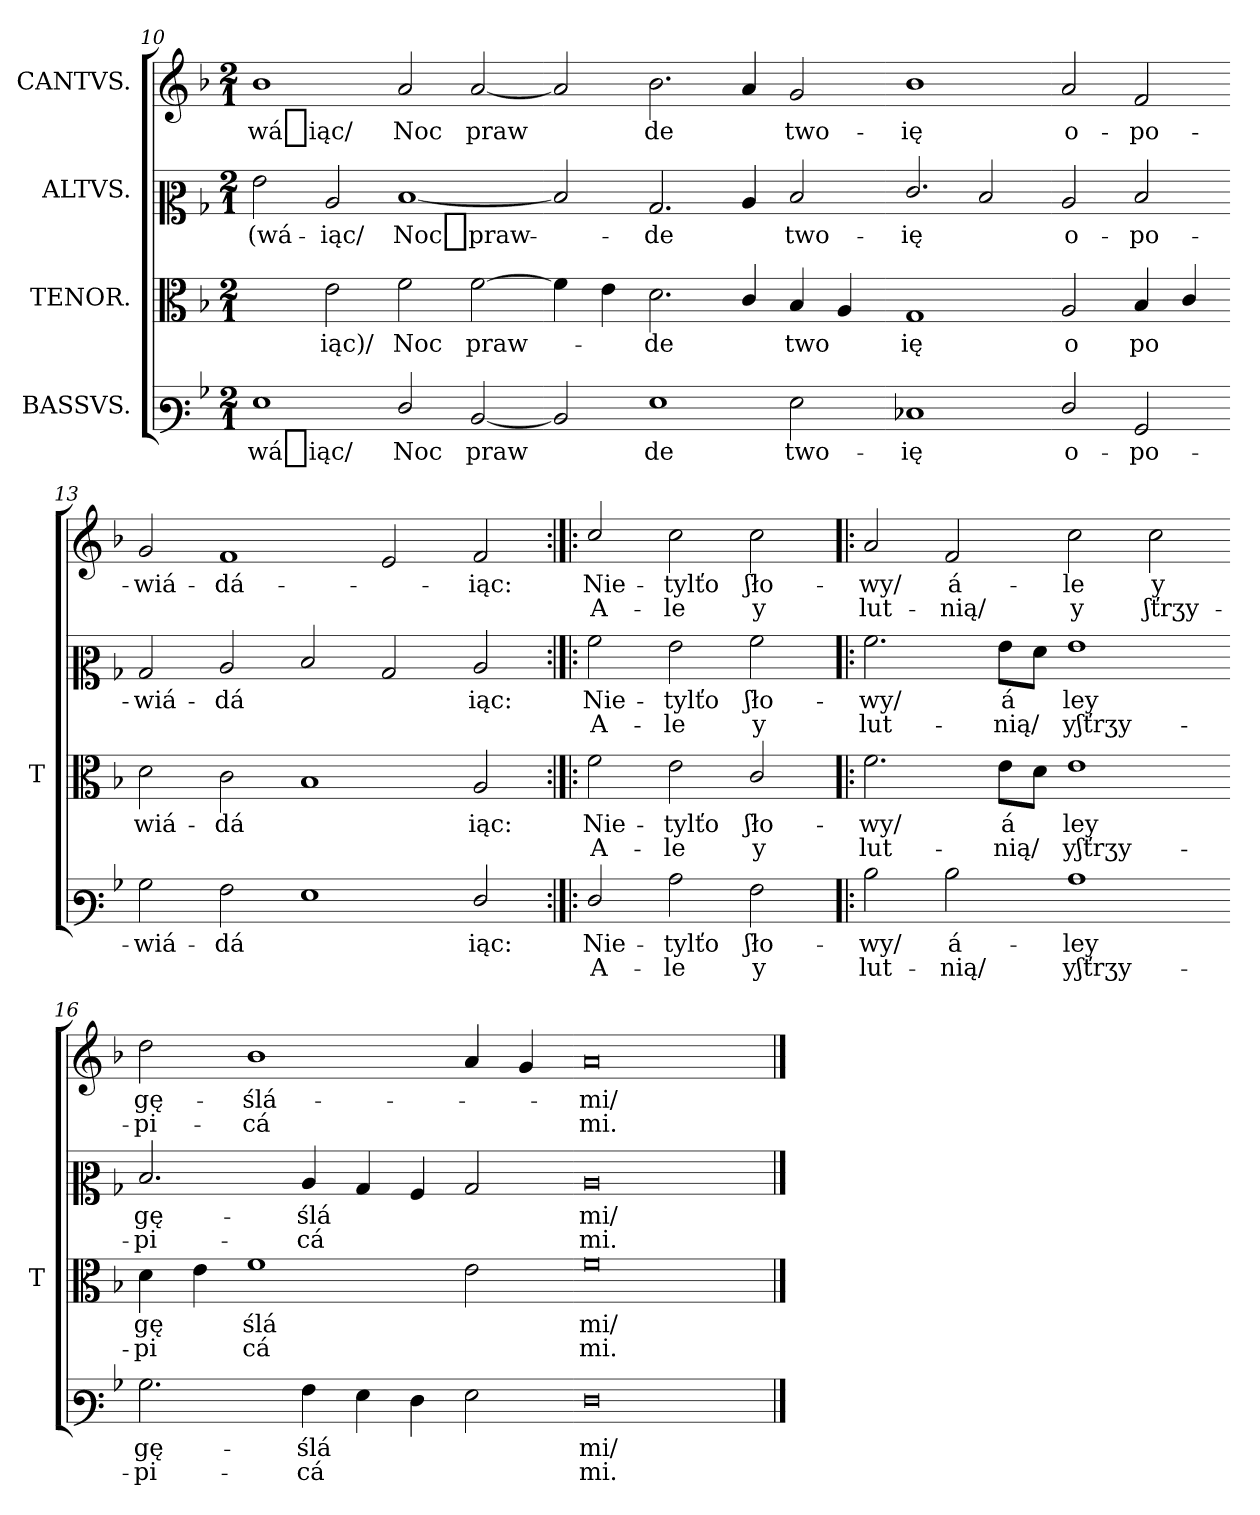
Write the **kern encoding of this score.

**kern	**text	**text	**kern	**text	**text	**kern	**text	**text	**kern	**text	**text
*part4	*part4	*part4	*part3	*part3	*part3	*part2	*part2	*part2	*part1	*part1	*part1
*staff4	*staff4	*staff4	*staff3	*staff3	*staff3	*staff2	*staff2	*staff2	*staff1	*staff1	*staff1
*I"BASSVS.	*	*	*I"TENOR.	*	*	*I"ALTVS.	*	*	*I"CANTVS.	*	*
*	*	*	*I'T	*	*	*	*	*	*	*	*
*clefF3	*	*	*clefC3	*	*	*clefC2	*	*	*clefG2	*	*
*k[b-]	*	*	*k[b-]	*	*	*k[b-]	*	*	*k[b-]	*	*
*F:	*	*	*F:	*	*	*F:	*	*	*F:	*	*
*M2/1	*	*	*M2/1	*	*	*M2/1	*	*	*M2/1	*	*
=10	=10	=10	=10	=10	=10	=10	=10	=10	=10	=10	=10
1G	-wá_iąc/	.	2ryy	.	.	2g	(wá-	.	1b-	-wá_iąc/	.
.	.	.	2e	-iąc)/	.	2c	-iąc/	.	.	.	.
2F/	Noc	.	2f	Noc	.	[1d	Noc_praw-	.	2a	Noc	.
[2D	praw	.	[2f	praw-	.	.	.	.	[2a	praw	.
=11-	=11-	=11-	=11-	=11-	=11-	=11-	=11-	=11-	=11-	=11-	=11-
2D]	.	.	4f]	.	.	2d]	.	.	2a]	.	.
.	.	.	4e	.	.	.	.	.	.	.	.
1G	de	.	2.d	de	.	2.B-	de	.	2.b-	de	.
.	.	.	4c/	.	.	4c	.	.	4a	.	.
2G	two-	.	4B-	two	.	2d	two-	.	2g	two-	.
.	.	.	4A	.	.	.	.	.	.	.	.
=12-	=12-	=12-	=12-	=12-	=12-	=12-	=12-	=12-	=12-	=12-	=12-
!	!	!	!	!	!	!LO:N:vis=2.	!	!	!	!	!
1E-X	-ię	.	1G	ię	.	2e/	-ię	.	1b-	-ię	.
.	.	.	.	.	.	2d	.	.	.	.	.
=-	=-	=-	=-	=-	=-	=-	=-	=-	=-	=-	=-
2F/	o-	.	2A	o	.	2c	o-	.	2a	o-	.
2BB-	-po-	.	4B-	po	.	2d	-po-	.	2f	-po-	.
.	.	.	4c/	.	.	.	.	.	.	.	.
=13-	=13-	=13-	=13-	=13-	=13-	=13-	=13-	=13-	=13-	=13-	=13-
2B-	-wiá-	.	2d	wiá-	.	2B-	-wiá-	.	2g	-wiá-	.
2A	-dá	.	2c	-dá	.	2c	-dá	.	1f	-dá-	.
1G	.	.	1B-	.	.	2d	.	.	.	.	.
.	.	.	.	.	.	2B-	.	.	2e	.	.
=14-	=14-	=14-	=14-	=14-	=14-	=14-	=14-	=14-	=14-	=14-	=14-
2F/	iąc:	.	2A	iąc:	.	2c	iąc:	.	2f	iąc:	.
=:|!:	=:|!:	=:|!:	=:|!:	=:|!:	=:|!:	=:|!:	=:|!:	=:|!:	=:|!:	=:|!:	=:|!:
2F/	Nie-	A-	2f	Nie-	A-	2a	Nie-	A-	2cc/	Nie-	A-
2c	-tylťo	-le	2e	-tylťo	-le	2g	-tylťo	-le	2cc	-tylťo	-le
2A	ʃło-	y	2c/	ʃło-	y	2a	ʃło-	y	2cc	ʃło-	y
=15-	=15-	=15-	=15-	=15-	=15-	=15-	=15-	=15-	=15-	=15-	=15-
2d	-wy/	lut-	2.f	-wy/	lut-	2.a	-wy/	lut-	2a	-wy/	lut-
2d	á-	-nią/	.	.	.	.	.	.	2f	á-	-nią/
.	.	.	8eL	á	-nią/	8gL	á	-nią/	.	.	.
.	.	.	8dJ	.	.	8fJ	.	.	.	.	.
1c	-ley	yʃťrӡy-	1e	ley	yʃťrӡy-	1g	ley	yʃťrӡy-	2cc	-le	y
.	.	.	.	.	.	.	.	.	2cc	y	ʃťrӡy-
=16-	=16-	=16-	=16-	=16-	=16-	=16-	=16-	=16-	=16-	=16-	=16-
2.B-	gę-	-pi-	4d	gę	-pi	2.d	gę-	-pi-	2dd	gę-	-pi-
.	.	.	4e	.	.	.	.	.	.	.	.
.	.	.	1f	ślá	cá	.	.	.	1b-	-ślá-	-cá
4A	-ślá	-cá	.	.	.	4c	-ślá	-cá	.	.	.
4G	.	.	.	.	.	4B-	.	.	.	.	.
4F	.	.	.	.	.	4A	.	.	.	.	.
2G	.	.	2e	.	.	2B-	.	.	4a	.	.
.	.	.	.	.	.	.	.	.	4g	.	.
=17-	=17-	=17-	=17-	=17-	=17-	=17-	=17-	=17-	=17-	=17-	=17-
0F	mi/	mi.	0f	mi/	mi.	0c/	mi/	mi.	0a/	mi/	mi.
==	==	==	==	==	==	==	==	==	==	==	==
*-	*-	*-	*-	*-	*-	*-	*-	*-	*-	*-	*-
